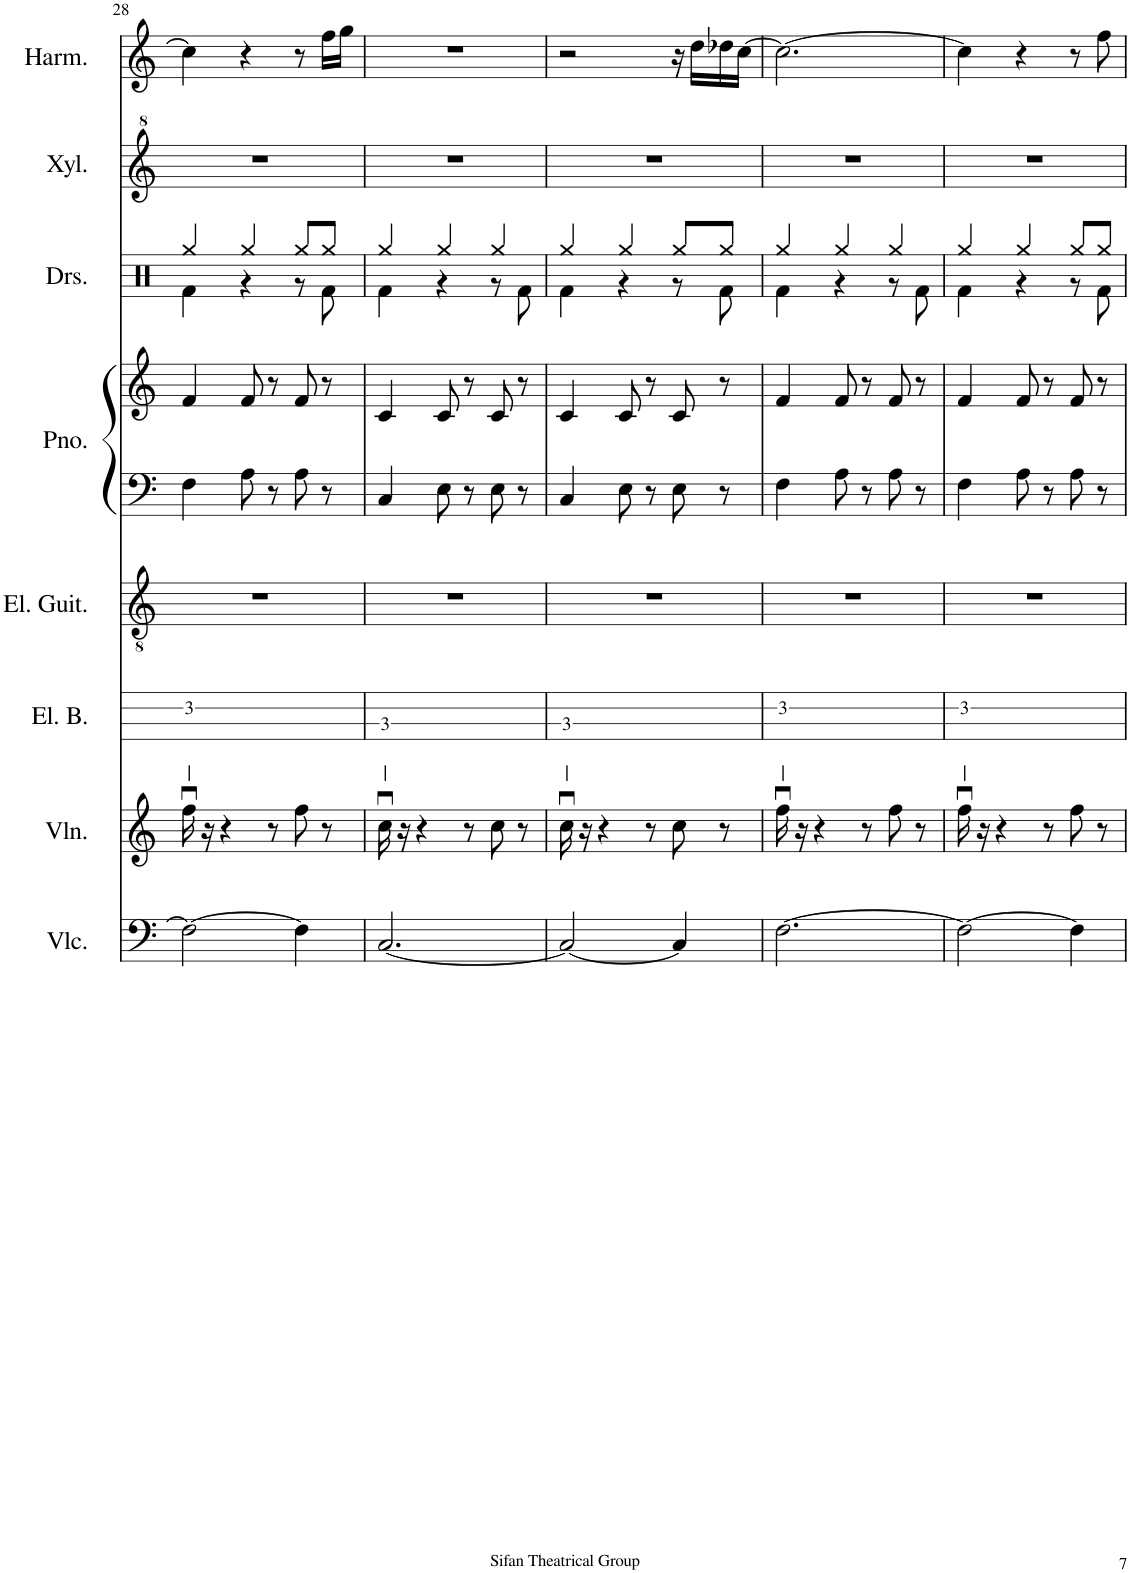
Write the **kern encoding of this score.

**kern	**kern	**kern	**kern	**kern	**kern	**kern	**kern	**kern
*part8	*part7	*part6	*part5	*part4	*part4	*part3	*part2	*part1
*staff9	*staff8	*staff7	*staff6	*staff5	*staff4	*staff3	*staff2	*staff1
*I"Violoncello	*I"Violin	*I"Electric Bass	*I"Electric Guitar	*I"Piano	*	*I"Drumset	*I"Xylophone	*I"Harmonica
*I'Vlc.	*I'Vln.	*I'El. B.	*I'El. Guit.	*I'Pno.	*	*I'Drs.	*I'Xyl.	*I'Harm.
!!LO:PB:g=z
*clefF4	*clefG2	*	*clefGv2	*clefF4	*clefG2	*clefX	*clefG^2	*clefG2
*k[]	*k[]	*k[]	*k[]	*k[]	*k[]	*k[]	*k[]	*k[]
*M3/4	*M3/4	*M3/4	*M3/4	*M3/4	*M3/4	*M3/4	*M3/4	*M3/4
=28	=28	=28	=28	=28	=28	=28	=28	=28
*	*	*	*	*	*	*^	*	*
2F\_	16ffu\	2FF\	2.r	4F\	4f/	4Rgg/	4Rf\	2.r	4cc\]
.	16r	.	.	.	.	.	.	.	.
.	4r	.	.	.	.	.	.	.	.
.	.	.	.	8A\	8f/	4Rgg/	4r	.	4r
.	8r	.	.	8r	8r	.	.	.	.
4F\]	8ff\	4r	.	8A\	8f/	8Rgg/L	8r	.	8r
.	8r	.	.	8r	8r	8Rgg/J	8Rf\	.	16ff\LL
.	.	.	.	.	.	.	.	.	16gg\JJ
=29	=29	=29	=29	=29	=29	=29	=29	=29	=29
[2.C/	16ccu\	2CC\	2.r	4C/	4c/	4Rgg/	4Rf\	2.r	2.r
.	16r	.	.	.	.	.	.	.	.
.	4r	.	.	.	.	.	.	.	.
.	.	.	.	8E\	8c/	4Rgg/	4r	.	.
.	8r	.	.	8r	8r	.	.	.	.
.	8cc\	4r	.	8E\	8c/	4Rgg/	8r	.	.
.	8r	.	.	8r	8r	.	8Rf\	.	.
=30	=30	=30	=30	=30	=30	=30	=30	=30	=30
2C/_	16ccu\	2CC\	2.r	4C/	4c/	4Rgg/	4Rf\	2.r	2r
.	16r	.	.	.	.	.	.	.	.
.	4r	.	.	.	.	.	.	.	.
.	.	.	.	8E\	8c/	4Rgg/	4r	.	.
.	8r	.	.	8r	8r	.	.	.	.
4C/]	8cc\	4r	.	8E\	8c/	8Rgg/L	8r	.	16r
.	.	.	.	.	.	.	.	.	16dd\LL
.	8r	.	.	8r	8r	8Rgg/J	8Rf\	.	16dd-X\
.	.	.	.	.	.	.	.	.	[16cc\JJ
=31	=31	=31	=31	=31	=31	=31	=31	=31	=31
[2.F\	16ffu\	2FF\	2.r	4F\	4f/	4Rgg/	4Rf\	2.r	2.cc\_
.	16r	.	.	.	.	.	.	.	.
.	4r	.	.	.	.	.	.	.	.
.	.	.	.	8A\	8f/	4Rgg/	4r	.	.
.	8r	.	.	8r	8r	.	.	.	.
.	8ff\	4r	.	8A\	8f/	4Rgg/	8r	.	.
.	8r	.	.	8r	8r	.	8Rf\	.	.
=32	=32	=32	=32	=32	=32	=32	=32	=32	=32
2F\_	16ffu\	2FF\	2.r	4F\	4f/	4Rgg/	4Rf\	2.r	4cc\]
.	16r	.	.	.	.	.	.	.	.
.	4r	.	.	.	.	.	.	.	.
.	.	.	.	8A\	8f/	4Rgg/	4r	.	4r
.	8r	.	.	8r	8r	.	.	.	.
4F\]	8ff\	4r	.	8A\	8f/	8Rgg/L	8r	.	8r
.	8r	.	.	8r	8r	8Rgg/J	8Rf\	.	8ff\
*	*	*	*	*	*	*v	*v	*	*
=	=	=	=	=	=	=	=	=
*-	*-	*-	*-	*-	*-	*-	*-	*-
